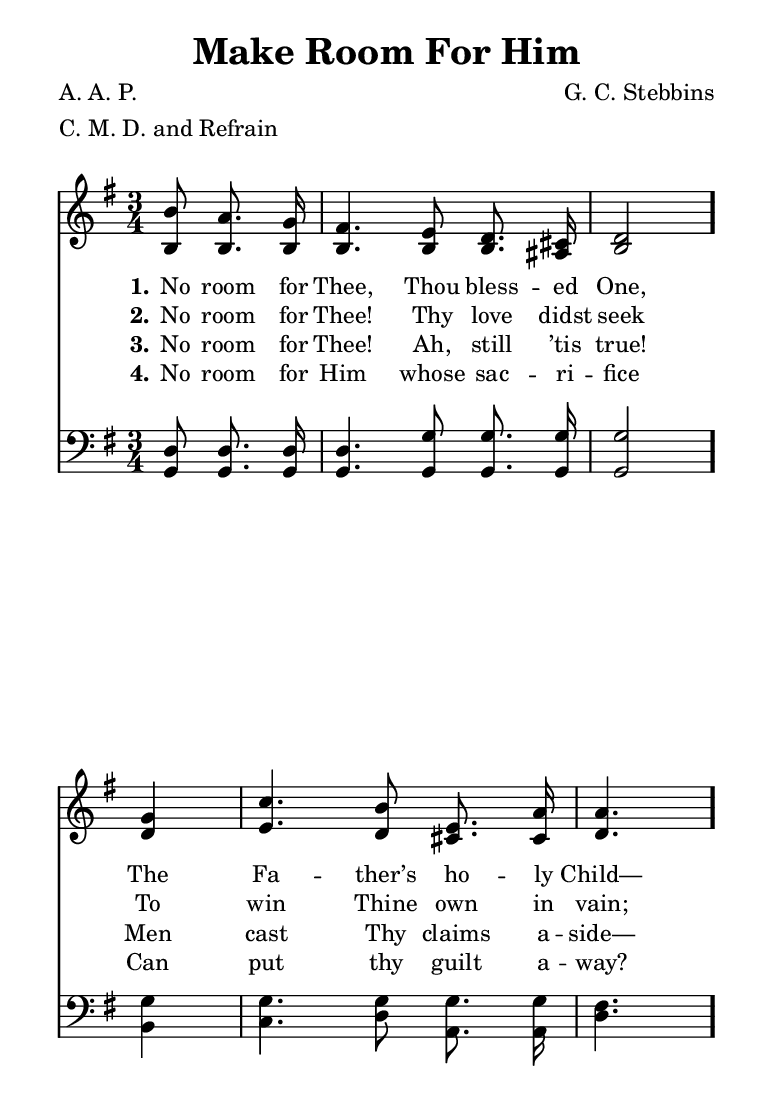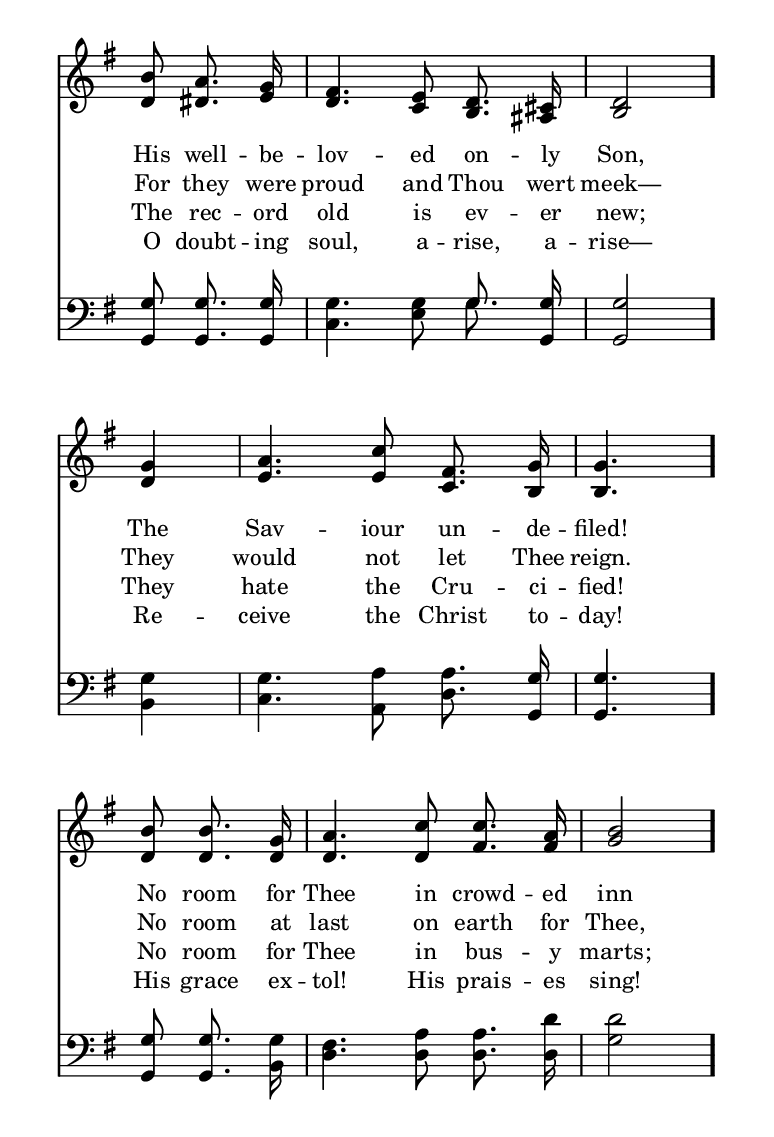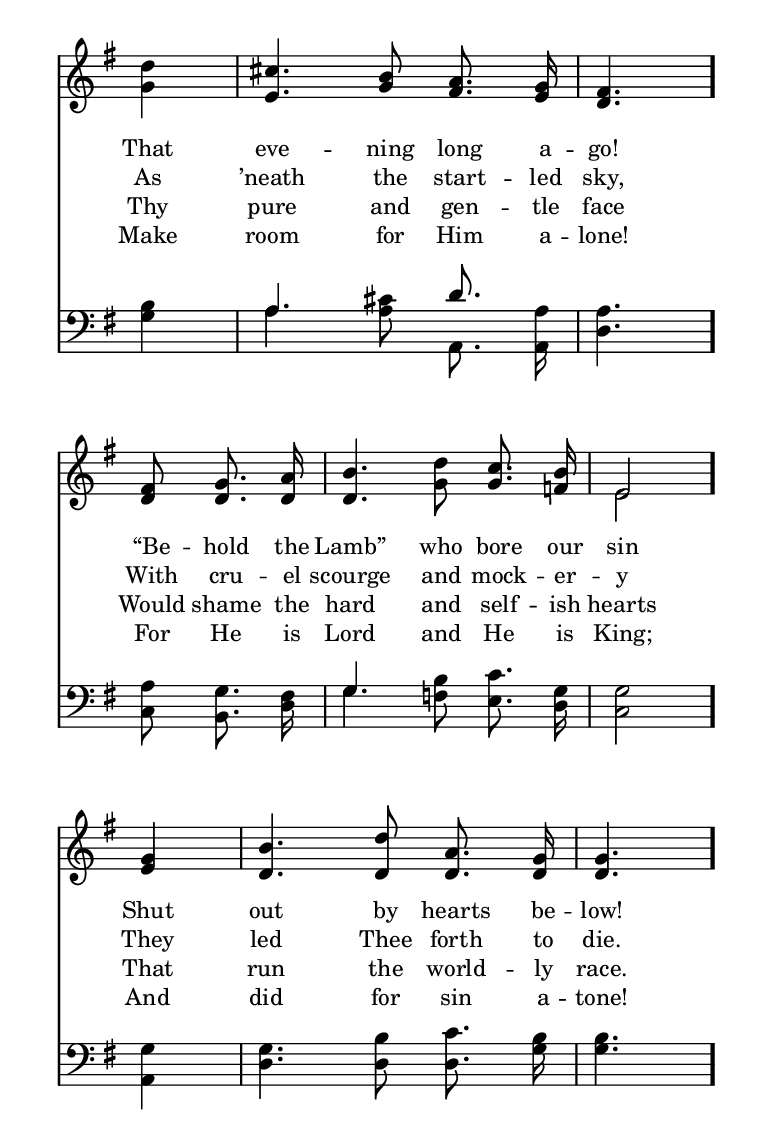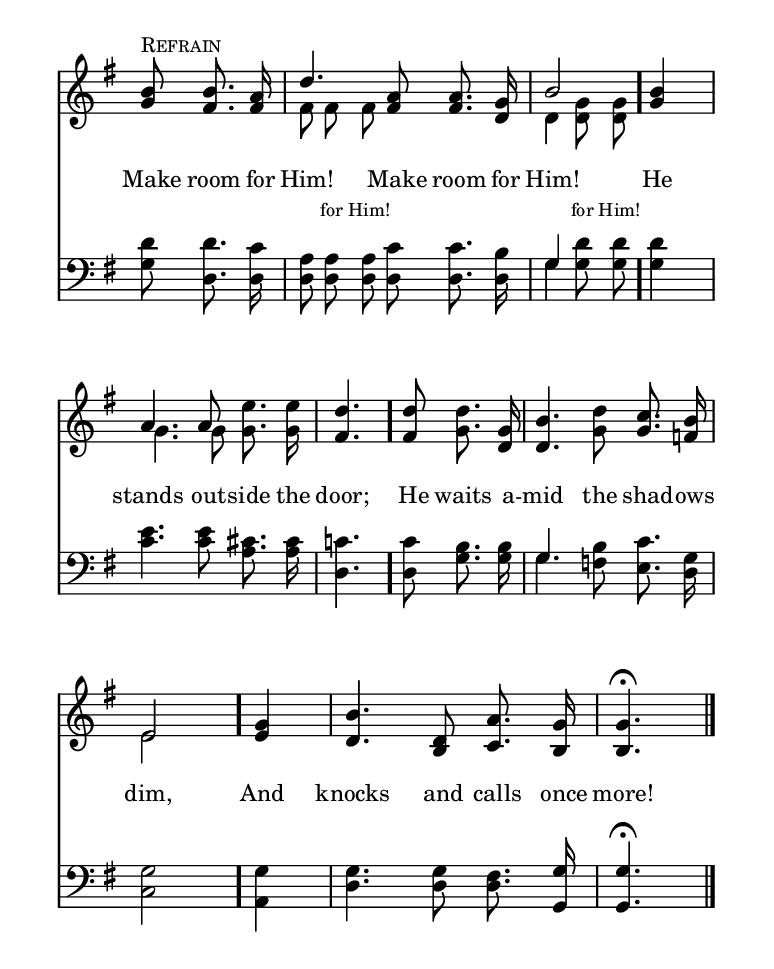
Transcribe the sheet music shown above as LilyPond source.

\include "common/global.ily"
\paper {
  \include "common/paper.ily"
  ragged-last-bottom = ##t
  %systems-per-page = ##f
  system-count = #(cond (is-eogsized 6) (#t #f))
  page-count = #(cond (is-eogsized 2) (#t #f))
}

\header{
  hymnnumber = "21"
  title = "Make Room For Him"
  tunename = ""
  meter = "C. M. D. and Refrain"
  poet = "A. A. P."
  composer = "G. C. Stebbins"
  %copyright = ""
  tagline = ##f
}

% for fermata in MIDI
ta = { \tempo 4=76 }
tb = { \tempo 4=38 }

patternAA = { \ta c8 c8. c16 | c4. c8 c8. c16 | c2 } %
patternAB = { \ta c8 c8. c16 | c8 c8 c8 c8 c8. c16 | c4 c8 c8 } %

patternBA = { \ta c4 | c4. c8 c8. c16 | c4. } %
patternBB = { \ta c4 | c4. c8 c8. c16 | \tb c4. \tb } %

global = {
  \include "common/overrides.ily"
  \override Staff.TimeSignature.style = #'numbered
  \time 3/4
  \override Score.MetronomeMark.transparent = ##t % hide all fermata changes too
  \ta
  \key g \major
  \partial 4.
  \autoBeamOff
}

notesSoprano = {
\global
\relative c'' {

  \changePitch \patternAA { b a g   | fis e d cis | d   }
  \changePitch \patternBA { g       | c b e, a    | a   }
  \changePitch \patternAA { b a g   | fis e d cis | d   }
  \changePitch \patternBA { g       | a c fis, g  | g   }
  \changePitch \patternAA { b b     | g a c c a   | b   }
  \changePitch \patternBA { d       | cis b a g   | fis }
  \changePitch \patternAA { fis g a | b d c b     | e,  }
  \changePitch \patternBA { g       | b d a g     | g   }


  << s^\markup { \small \caps "Refrain" }
  \changePitch \patternAA { b b a  | d a a g    | b  } >>
  \changePitch \patternBA { b      | a a e' e d }
  \changePitch \patternAA { d d g, | b d c b    | e, }
  \changePitch \patternBB { g      | b d, a' g  | g \fermata }

  \bar "|."

}
}

notesAlto = {
\global
\relative c' {

  \changePitch \patternAA { b b b   | b b b ais   | b }
  \changePitch \patternBA { d       | e d cis cis | d }
  \changePitch \patternAA { d dis e | d c b ais   | b }
  \changePitch \patternBA { d       | e e c b     | b }
  \changePitch \patternAA { d d d   | d d fis fis | g }
  \changePitch \patternBA { g       | e g fis e   | d }
  \changePitch \patternAA { d d d   | d g g f     | e }
  \changePitch \patternBA { e       | d d d d     | d }

  \changePitch \patternAB { g fis fis | fis fis fis fis fis d | d < d g > < d g>  }
  \changePitch \patternBA { g         | g g g g fis           }
  \changePitch \patternAA { fis g d   | d g g f               | e     }
  \changePitch \patternBB { e         | d b c b               | b     }

}
}

notesTenor = {
\global
\relative d {

  \changePitch \patternAA { d d d   | d g g g   | g   }
  \changePitch \patternBA { g       | g g g g   | fis }
  \changePitch \patternAA { g g g   | g g g g   | g   }
  \changePitch \patternBA { g       | g a a g   | g   }
  \changePitch \patternAA { g g g   | fis a a d | d   }
  \changePitch \patternBA { b       | a cis d a | a   }
  \changePitch \patternAA { a g fis | g b c g   | g   }
  \changePitch \patternBA { g       | g b c b   | b   }

  \changePitch \patternAB { d d c | a a a c c b   | g d' d }
  \changePitch \patternBA { d     | e e cis cis c! }
  \changePitch \patternAA { c b b | g b c g       | g     }
  \changePitch \patternBB { g     | g g fis g     | g     }

}
}

notesBass = {
\global
\relative g, {

  \changePitch \patternAA { g g g  | g g g g  | g }
  \changePitch \patternBA { b      | c d a a  | d }
  \changePitch \patternAA { g, g g | c e g g, | g }
  \changePitch \patternBA { b      | c a d g, | g }
  \changePitch \patternAA { g g b  | d d d d  | g }
  \changePitch \patternBA { g      | a a a, a | d }
  \changePitch \patternAA { c b d  | g f e d  | c }
  \changePitch \patternBA { a      | d d d g  | g }

  \changePitch \patternAB { g d d | d d d d d d | g g g }
  \changePitch \patternBA { g     | c c a a d,  }
  \changePitch \patternAA { d g g | g f e d     | c     }
  \changePitch \patternBB { a     | d d d g,    | g \fermata }

}
}

Refrain = \lyricmode {

Make room for Him! Make room for Him! \bar "."
He stands out -- side the door; \bar "."
He waits a -- mid the shad -- ows dim, \bar "."
And knocks and calls once more! \bar "."

}

wordsA = \lyricmode {
\set stanza = "1."

No room for Thee, Thou bless -- ed One, \bar "."
The Fa -- ther’s ho -- ly Child— \bar "." \break
His well -- be -- lov -- ed on -- ly Son, \bar "."
The Sav -- iour un -- de -- filed! \bar "." \break
No room for Thee in crowd -- ed inn \bar "."
That eve -- ning long a -- go! \bar "." \break
“Be -- hold the Lamb” who bore our sin \bar "."
Shut out by hearts be -- low! \bar "." \break

}

wordsB = \lyricmode {
\set stanza = "2."

No room for Thee! Thy love didst seek
To win Thine own in vain;
For they were proud and Thou wert meek—
They would not let Thee reign.
No room at last on earth for Thee,
As ’neath the start -- led sky,
With cru -- el scourge and mock -- er -- y
They led Thee forth to die.

{ \pageBreak }

\Refrain

}

wordsC = \lyricmode {
\set stanza = "3."

No room for Thee! Ah, still ’tis true!
Men cast Thy claims a -- side—
The rec -- ord old is ev -- er new;
They hate the Cru -- ci -- fied!
No room for Thee in bus -- y marts;
Thy pure and gen -- tle face
Would shame the hard and self -- ish hearts
That run the world -- ly race.

}

wordsD = \lyricmode {
\set stanza = "4."

No room for Him whose sac -- ri -- fice
Can put thy guilt a -- way?
O doubt -- ing soul, a -- rise, a -- rise—
Re -- ceive the Christ to -- day!
His grace ex -- tol! His prais -- es sing!
Make room for Him a -- lone!
For He is Lord and He is King;
And did for sin a -- tone!

}

TenorRefrainA = \lyricmode {

	\override LyricText.font-size = #-2
	\repeat unfold 60 { \skip 4 }
	for Him!
	\repeat unfold 4 { \skip 4 }
	for Him!

}

\score {
  \context ChoirStaff <<
    \context Staff = upper <<
      \set Staff.autoBeaming = ##f
      \set ChoirStaff.systemStartDelimiter = #'SystemStartBar
      \set ChoirStaff.printPartCombineTexts = ##f
      \partcombine #'(2 . 9) \notesSoprano \notesAlto
      \context NullVoice = sopranos { \voiceOne << \notesSoprano >> }
      \context NullVoice = altos { \voiceTwo << \notesAlto >> }
      \context Lyrics = one   \lyricsto sopranos \wordsA
      \context Lyrics = two   \lyricsto sopranos \wordsB
      \context Lyrics = three \lyricsto sopranos \wordsC
      \context Lyrics = four  \lyricsto sopranos \wordsD
    >>
    \context Staff = men <<
      \set Staff.autoBeaming = ##f
      \clef bass
      \set ChoirStaff.printPartCombineTexts = ##f
      \partcombine #'(2 . 9) \notesTenor \notesBass
      \context NullVoice = tenors { \voiceOne << \notesTenor >> }
      \context NullVoice = basses { \voiceTwo << \notesBass >> }
    >>
    \new Lyrics \with { alignAboveContext = men } \lyricsto tenors \TenorRefrainA
  >>
  \layout {
    \include "common/layout.ily"
  }
  \midi{
    \include "common/midi.ily"
  }
}

\version "2.19.49"  % necessary for upgrading to future LilyPond versions.

% vi:set et ts=2 sw=2 ai nocindent syntax=lilypond:
